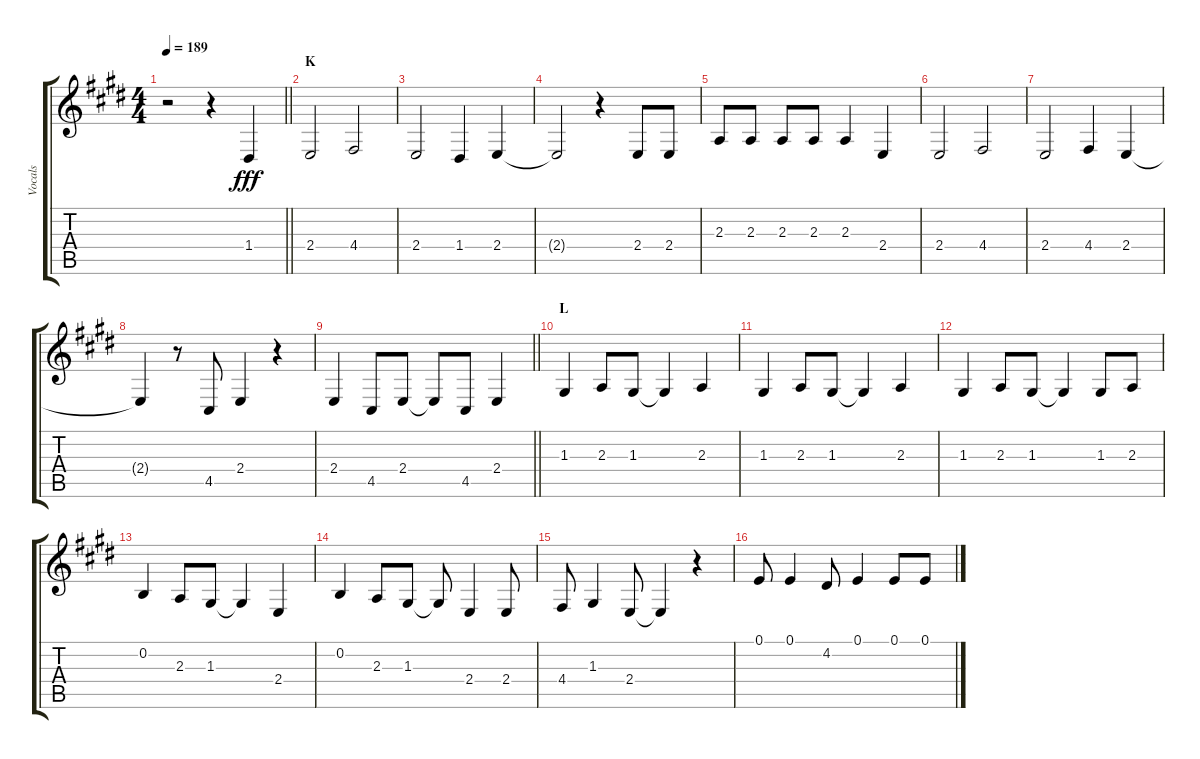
\track ("Vocals" "Vocals") {instrument voiceoohs}
\staff {score tabs}
\tuning (E4 B3 G3 D3 A2 E2) {hide}
\ts (4 4)
\tempo 189
\clef g2
\barLineRight lightlight
\ks e
r.2{dy fff} r.4 1.4.4 |
\section ("" "K")
2.4.2 4.4.2 |
2.4.2 1.4.4 2.4.4 |
2.4{t}.2 r.4 2.4.8 2.4.8 |
2.3.8 2.3.8 2.3.8 2.3.8 2.3.4 2.4.4 |
2.4.2 4.4.2 |
2.4.2 4.4.4 2.4.4 |
2.4{t}.4 r.8 4.5.8 2.4.4 r.4 |
\barLineRight lightlight
2.4.4 4.5.8 2.4.8 2.4{t}.8 4.5.8 2.4.4 |
\section ("" "L")
1.3.4 2.3.8 1.3.8 1.3{t}.4 2.3.4 |
1.3.4 2.3.8 1.3.8 1.3{t}.4 2.3.4 |
1.3.4 2.3.8 1.3.8 1.3{t}.4 1.3.8 2.3.8 |
0.2.4 2.3.8 1.3.8 1.3{t}.4 2.4.4 |
0.2.4 2.3.8 1.3.8 1.3{t}.8 2.4.4 2.4.8 |
4.4.8 1.3.4 2.4.8 2.4{t}.4 r.4 |
0.1.8 0.1.4 4.2.8 0.1.4 0.1.8 0.1.8
